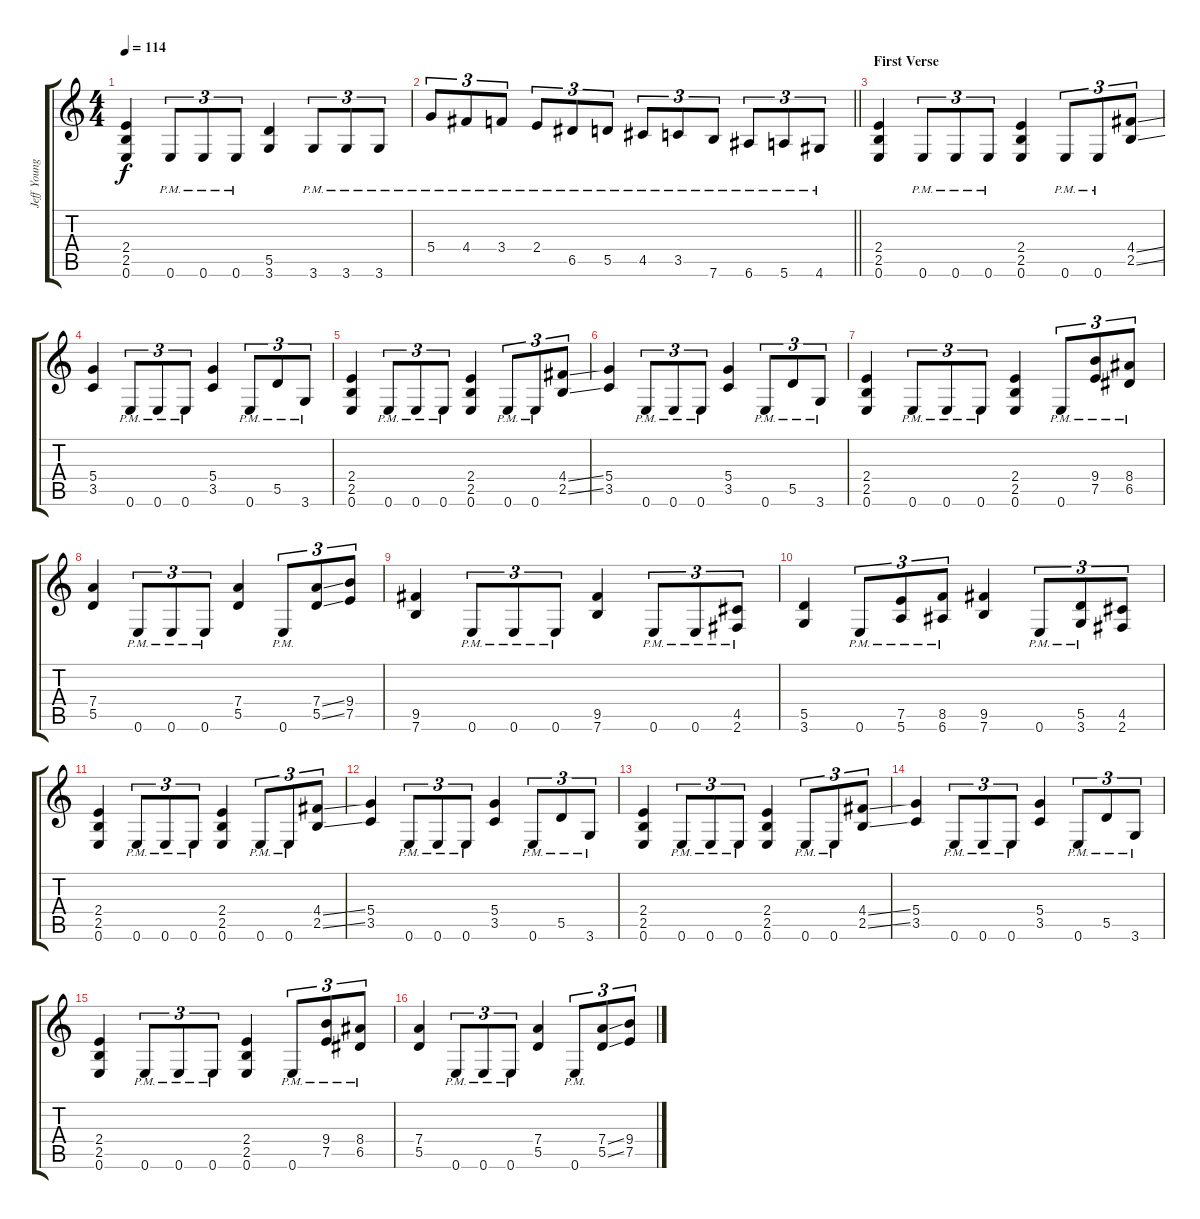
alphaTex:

\track ("Jeff Young" "Jeff Young") {instrument distortionguitar}
\staff {score tabs}
\tuning (E4 B3 G3 D3 A2 E2) {hide}
\ts (4 4)
\tempo 114
\clef g2
\ks c
(2.4 2.5 0.6).4{dy f} 0.6{pm}.8{tu (3 2)} 0.6{pm}.8{tu (3 2)} 0.6{pm}.8{tu (3 2)} (5.5 3.6).4 3.6{pm}.8{tu (3 2)} 3.6{pm}.8{tu (3 2)} 3.6{pm}.8{tu (3 2)} |
\barLineRight lightlight
5.4{pm}.8{tu (3 2)} 4.4{pm}.8{tu (3 2)} 3.4{pm}.8{tu (3 2)} 2.4{pm}.8{tu (3 2)} 6.5{pm}.8{tu (3 2)} 5.5{pm}.8{tu (3 2)} 4.5{pm}.8{tu (3 2)} 3.5{pm}.8{tu (3 2)} 7.6{pm}.8{tu (3 2)} 6.6{pm}.8{tu (3 2)} 5.6{pm}.8{tu (3 2)} 4.6{pm}.8{tu (3 2)} |
\section ("" "First Verse")
(2.4 2.5 0.6).4 0.6{pm}.8{tu (3 2)} 0.6{pm}.8{tu (3 2)} 0.6{pm}.8{tu (3 2)} (2.4 2.5 0.6).4 0.6{pm}.8{tu (3 2)} 0.6{pm}.8{tu (3 2)} (4.4{ss} 2.5{ss}).8{tu (3 2)} |
(5.4 3.5).4 0.6{pm}.8{tu (3 2)} 0.6{pm}.8{tu (3 2)} 0.6{pm}.8{tu (3 2)} (5.4 3.5).4 0.6{pm}.8{tu (3 2)} 5.5{pm}.8{tu (3 2)} 3.6{pm}.8{tu (3 2)} |
(2.4 2.5 0.6).4 0.6{pm}.8{tu (3 2)} 0.6{pm}.8{tu (3 2)} 0.6{pm}.8{tu (3 2)} (2.4 2.5 0.6).4 0.6{pm}.8{tu (3 2)} 0.6{pm}.8{tu (3 2)} (4.4{ss} 2.5{ss}).8{tu (3 2)} |
(5.4 3.5).4 0.6{pm}.8{tu (3 2)} 0.6{pm}.8{tu (3 2)} 0.6{pm}.8{tu (3 2)} (5.4 3.5).4 0.6{pm}.8{tu (3 2)} 5.5{pm}.8{tu (3 2)} 3.6{pm}.8{tu (3 2)} |
(2.4 2.5 0.6).4 0.6{pm}.8{tu (3 2)} 0.6{pm}.8{tu (3 2)} 0.6{pm}.8{tu (3 2)} (2.4 2.5 0.6).4 0.6{pm}.8{tu (3 2)} (9.4{pm} 7.5{pm}).8{tu (3 2)} (8.4{pm} 6.5{pm}).8{tu (3 2)} |
(7.4 5.5).4 0.6{pm}.8{tu (3 2)} 0.6{pm}.8{tu (3 2)} 0.6{pm}.8{tu (3 2)} (7.4 5.5).4 0.6{pm}.8{tu (3 2)} (7.4{ss} 5.5{ss}).8{tu (3 2)} (9.4 7.5).8{tu (3 2)} |
(9.5 7.6).4 0.6{pm}.8{tu (3 2)} 0.6{pm}.8{tu (3 2)} 0.6{pm}.8{tu (3 2)} (9.5 7.6).4 0.6{pm}.8{tu (3 2)} 0.6{pm}.8{tu (3 2)} (4.5{pm} 2.6{pm}).8{tu (3 2)} |
(5.5 3.6).4 0.6{pm}.8{tu (3 2)} (7.5{pm} 5.6{pm}).8{tu (3 2)} (8.5{pm} 6.6{pm}).8{tu (3 2)} (9.5 7.6).4 0.6{pm}.8{tu (3 2)} (5.5{pm} 3.6{pm}).8{tu (3 2)} (4.5 2.6).8{tu (3 2)} |
(2.4 2.5 0.6).4 0.6{pm}.8{tu (3 2)} 0.6{pm}.8{tu (3 2)} 0.6{pm}.8{tu (3 2)} (2.4 2.5 0.6).4 0.6{pm}.8{tu (3 2)} 0.6{pm}.8{tu (3 2)} (4.4{ss} 2.5{ss}).8{tu (3 2)} |
(5.4 3.5).4 0.6{pm}.8{tu (3 2)} 0.6{pm}.8{tu (3 2)} 0.6{pm}.8{tu (3 2)} (5.4 3.5).4 0.6{pm}.8{tu (3 2)} 5.5{pm}.8{tu (3 2)} 3.6{pm}.8{tu (3 2)} |
(2.4 2.5 0.6).4 0.6{pm}.8{tu (3 2)} 0.6{pm}.8{tu (3 2)} 0.6{pm}.8{tu (3 2)} (2.4 2.5 0.6).4 0.6{pm}.8{tu (3 2)} 0.6{pm}.8{tu (3 2)} (4.4{ss} 2.5{ss}).8{tu (3 2)} |
(5.4 3.5).4 0.6{pm}.8{tu (3 2)} 0.6{pm}.8{tu (3 2)} 0.6{pm}.8{tu (3 2)} (5.4 3.5).4 0.6{pm}.8{tu (3 2)} 5.5{pm}.8{tu (3 2)} 3.6{pm}.8{tu (3 2)} |
(2.4 2.5 0.6).4 0.6{pm}.8{tu (3 2)} 0.6{pm}.8{tu (3 2)} 0.6{pm}.8{tu (3 2)} (2.4 2.5 0.6).4 0.6{pm}.8{tu (3 2)} (9.4{pm} 7.5{pm}).8{tu (3 2)} (8.4{pm} 6.5{pm}).8{tu (3 2)} |
(7.4 5.5).4 0.6{pm}.8{tu (3 2)} 0.6{pm}.8{tu (3 2)} 0.6{pm}.8{tu (3 2)} (7.4 5.5).4 0.6{pm}.8{tu (3 2)} (7.4{ss} 5.5{ss}).8{tu (3 2)} (9.4 7.5).8{tu (3 2)}
